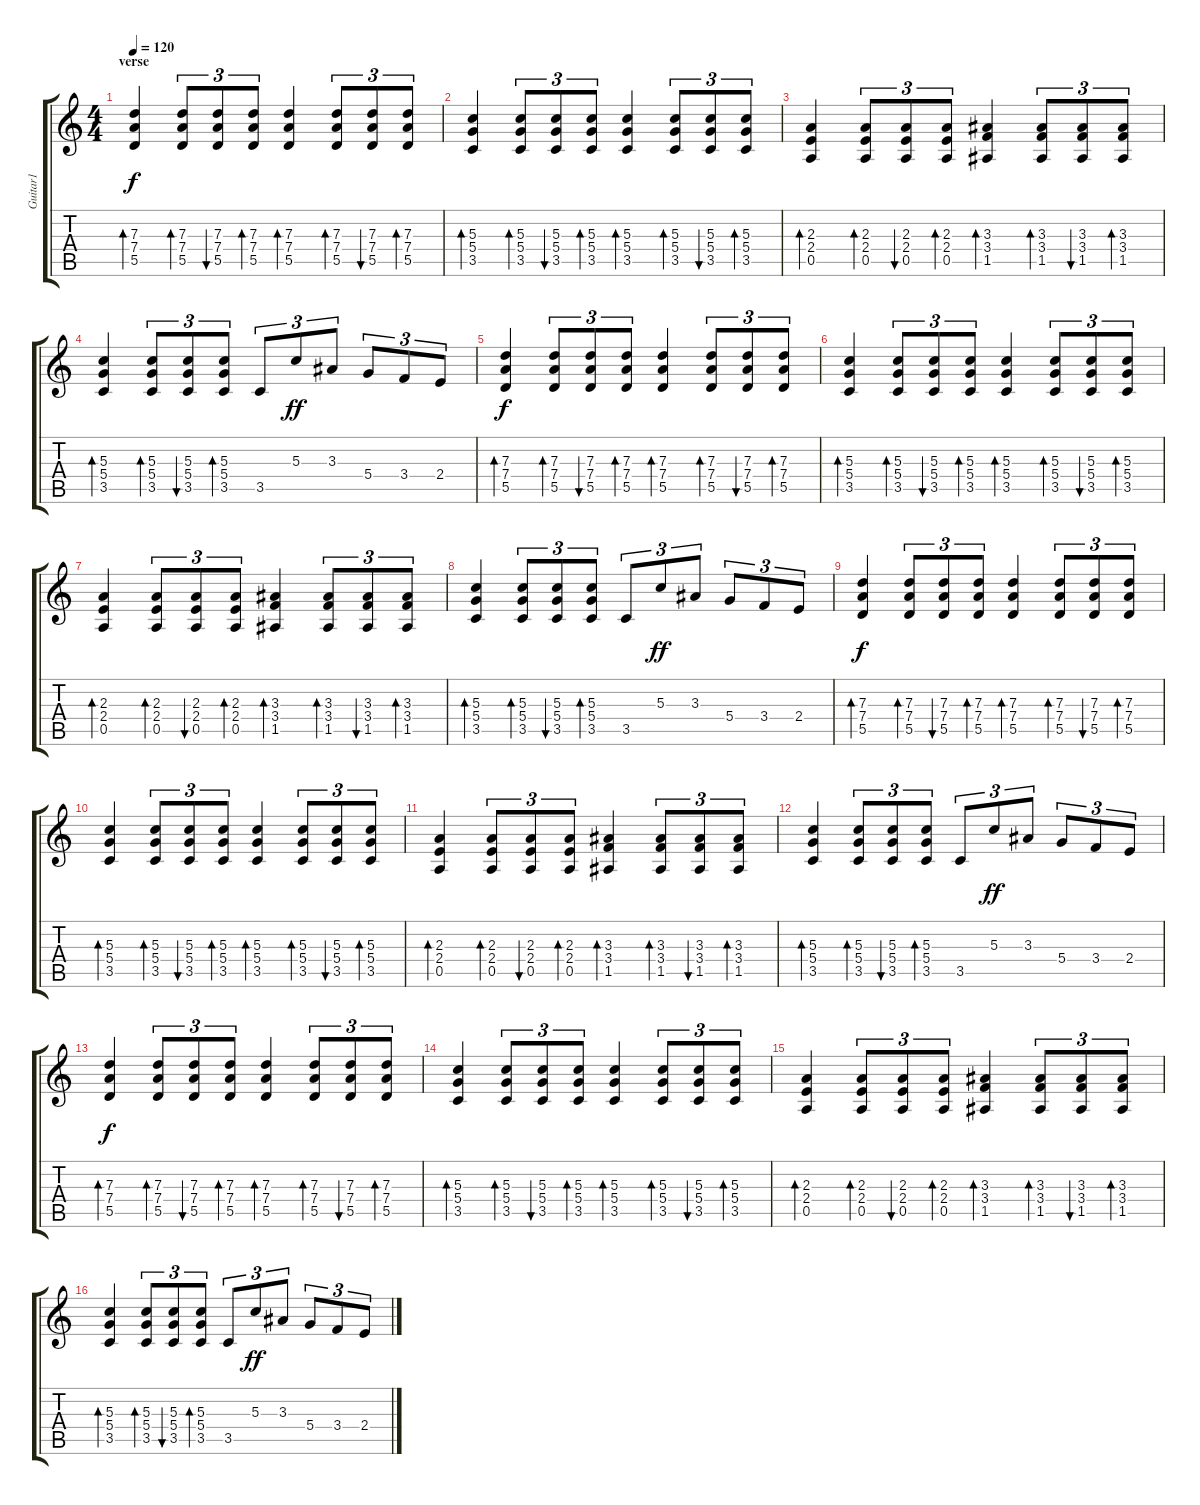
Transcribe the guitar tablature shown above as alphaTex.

\track ("Guitar1" "Guitar1") {instrument acousticguitarsteel}
\staff {score tabs}
\tuning (E4 B3 G3 D3 A2 E2) {hide}
\ts (4 4)
\section ("" "verse")
\tempo 120
\clef g2
\ks c
(7.3 7.4 5.5).4{bd 60 dy f} (7.3 7.4 5.5).8{tu (3 2) bd 60} (7.3 7.4 5.5).8{tu (3 2) bu 60} (7.3 7.4 5.5).8{tu (3 2) bd 60} (7.3 7.4 5.5).4{bd 60} (7.3 7.4 5.5).8{tu (3 2) bd 60} (7.3 7.4 5.5).8{tu (3 2) bu 60} (7.3 7.4 5.5).8{tu (3 2) bd 60} |
(5.3 5.4 3.5).4{bd 60} (5.3 5.4 3.5).8{tu (3 2) bd 60} (5.3 5.4 3.5).8{tu (3 2) bu 60} (5.3 5.4 3.5).8{tu (3 2) bd 60} (5.3 5.4 3.5).4{bd 60} (5.3 5.4 3.5).8{tu (3 2) bd 60} (5.3 5.4 3.5).8{tu (3 2) bu 60} (5.3 5.4 3.5).8{tu (3 2) bd 60} |
(2.3 2.4 0.5).4{bd 60} (2.3 2.4 0.5).8{tu (3 2) bd 60} (2.3 2.4 0.5).8{tu (3 2) bu 60} (2.3 2.4 0.5).8{tu (3 2) bd 60} (3.3 3.4 1.5).4{bd 60} (3.3 3.4 1.5).8{tu (3 2) bd 60} (3.3 3.4 1.5).8{tu (3 2) bu 60} (3.3 3.4 1.5).8{tu (3 2) bd 60} |
(5.3 5.4 3.5).4{bd 60} (5.3 5.4 3.5).8{tu (3 2) bd 60} (5.3 5.4 3.5).8{tu (3 2) bu 60} (5.3 5.4 3.5).8{tu (3 2) bd 60} 3.5.8{tu (3 2)} 5.3.8{tu (3 2) dy ff} 3.3.8{tu (3 2)} 5.4.8{tu (3 2)} 3.4.8{tu (3 2)} 2.4.8{tu (3 2)} |
(7.3 7.4 5.5).4{bd 60 dy f} (7.3 7.4 5.5).8{tu (3 2) bd 60} (7.3 7.4 5.5).8{tu (3 2) bu 60} (7.3 7.4 5.5).8{tu (3 2) bd 60} (7.3 7.4 5.5).4{bd 60} (7.3 7.4 5.5).8{tu (3 2) bd 60} (7.3 7.4 5.5).8{tu (3 2) bu 60} (7.3 7.4 5.5).8{tu (3 2) bd 60} |
(5.3 5.4 3.5).4{bd 60} (5.3 5.4 3.5).8{tu (3 2) bd 60} (5.3 5.4 3.5).8{tu (3 2) bu 60} (5.3 5.4 3.5).8{tu (3 2) bd 60} (5.3 5.4 3.5).4{bd 60} (5.3 5.4 3.5).8{tu (3 2) bd 60} (5.3 5.4 3.5).8{tu (3 2) bu 60} (5.3 5.4 3.5).8{tu (3 2) bd 60} |
(2.3 2.4 0.5).4{bd 60} (2.3 2.4 0.5).8{tu (3 2) bd 60} (2.3 2.4 0.5).8{tu (3 2) bu 60} (2.3 2.4 0.5).8{tu (3 2) bd 60} (3.3 3.4 1.5).4{bd 60} (3.3 3.4 1.5).8{tu (3 2) bd 60} (3.3 3.4 1.5).8{tu (3 2) bu 60} (3.3 3.4 1.5).8{tu (3 2) bd 60} |
(5.3 5.4 3.5).4{bd 60} (5.3 5.4 3.5).8{tu (3 2) bd 60} (5.3 5.4 3.5).8{tu (3 2) bu 60} (5.3 5.4 3.5).8{tu (3 2) bd 60} 3.5.8{tu (3 2)} 5.3.8{tu (3 2) dy ff} 3.3.8{tu (3 2)} 5.4.8{tu (3 2)} 3.4.8{tu (3 2)} 2.4.8{tu (3 2)} |
(7.3 7.4 5.5).4{bd 60 dy f} (7.3 7.4 5.5).8{tu (3 2) bd 60} (7.3 7.4 5.5).8{tu (3 2) bu 60} (7.3 7.4 5.5).8{tu (3 2) bd 60} (7.3 7.4 5.5).4{bd 60} (7.3 7.4 5.5).8{tu (3 2) bd 60} (7.3 7.4 5.5).8{tu (3 2) bu 60} (7.3 7.4 5.5).8{tu (3 2) bd 60} |
(5.3 5.4 3.5).4{bd 60} (5.3 5.4 3.5).8{tu (3 2) bd 60} (5.3 5.4 3.5).8{tu (3 2) bu 60} (5.3 5.4 3.5).8{tu (3 2) bd 60} (5.3 5.4 3.5).4{bd 60} (5.3 5.4 3.5).8{tu (3 2) bd 60} (5.3 5.4 3.5).8{tu (3 2) bu 60} (5.3 5.4 3.5).8{tu (3 2) bd 60} |
(2.3 2.4 0.5).4{bd 60} (2.3 2.4 0.5).8{tu (3 2) bd 60} (2.3 2.4 0.5).8{tu (3 2) bu 60} (2.3 2.4 0.5).8{tu (3 2) bd 60} (3.3 3.4 1.5).4{bd 60} (3.3 3.4 1.5).8{tu (3 2) bd 60} (3.3 3.4 1.5).8{tu (3 2) bu 60} (3.3 3.4 1.5).8{tu (3 2) bd 60} |
(5.3 5.4 3.5).4{bd 60} (5.3 5.4 3.5).8{tu (3 2) bd 60} (5.3 5.4 3.5).8{tu (3 2) bu 60} (5.3 5.4 3.5).8{tu (3 2) bd 60} 3.5.8{tu (3 2)} 5.3.8{tu (3 2) dy ff} 3.3.8{tu (3 2)} 5.4.8{tu (3 2)} 3.4.8{tu (3 2)} 2.4.8{tu (3 2)} |
(7.3 7.4 5.5).4{bd 60 dy f} (7.3 7.4 5.5).8{tu (3 2) bd 60} (7.3 7.4 5.5).8{tu (3 2) bu 60} (7.3 7.4 5.5).8{tu (3 2) bd 60} (7.3 7.4 5.5).4{bd 60} (7.3 7.4 5.5).8{tu (3 2) bd 60} (7.3 7.4 5.5).8{tu (3 2) bu 60} (7.3 7.4 5.5).8{tu (3 2) bd 60} |
(5.3 5.4 3.5).4{bd 60} (5.3 5.4 3.5).8{tu (3 2) bd 60} (5.3 5.4 3.5).8{tu (3 2) bu 60} (5.3 5.4 3.5).8{tu (3 2) bd 60} (5.3 5.4 3.5).4{bd 60} (5.3 5.4 3.5).8{tu (3 2) bd 60} (5.3 5.4 3.5).8{tu (3 2) bu 60} (5.3 5.4 3.5).8{tu (3 2) bd 60} |
(2.3 2.4 0.5).4{bd 60} (2.3 2.4 0.5).8{tu (3 2) bd 60} (2.3 2.4 0.5).8{tu (3 2) bu 60} (2.3 2.4 0.5).8{tu (3 2) bd 60} (3.3 3.4 1.5).4{bd 60} (3.3 3.4 1.5).8{tu (3 2) bd 60} (3.3 3.4 1.5).8{tu (3 2) bu 60} (3.3 3.4 1.5).8{tu (3 2) bd 60} |
(5.3 5.4 3.5).4{bd 60} (5.3 5.4 3.5).8{tu (3 2) bd 60} (5.3 5.4 3.5).8{tu (3 2) bu 60} (5.3 5.4 3.5).8{tu (3 2) bd 60} 3.5.8{tu (3 2)} 5.3.8{tu (3 2) dy ff} 3.3.8{tu (3 2)} 5.4.8{tu (3 2)} 3.4.8{tu (3 2)} 2.4.8{tu (3 2)}
